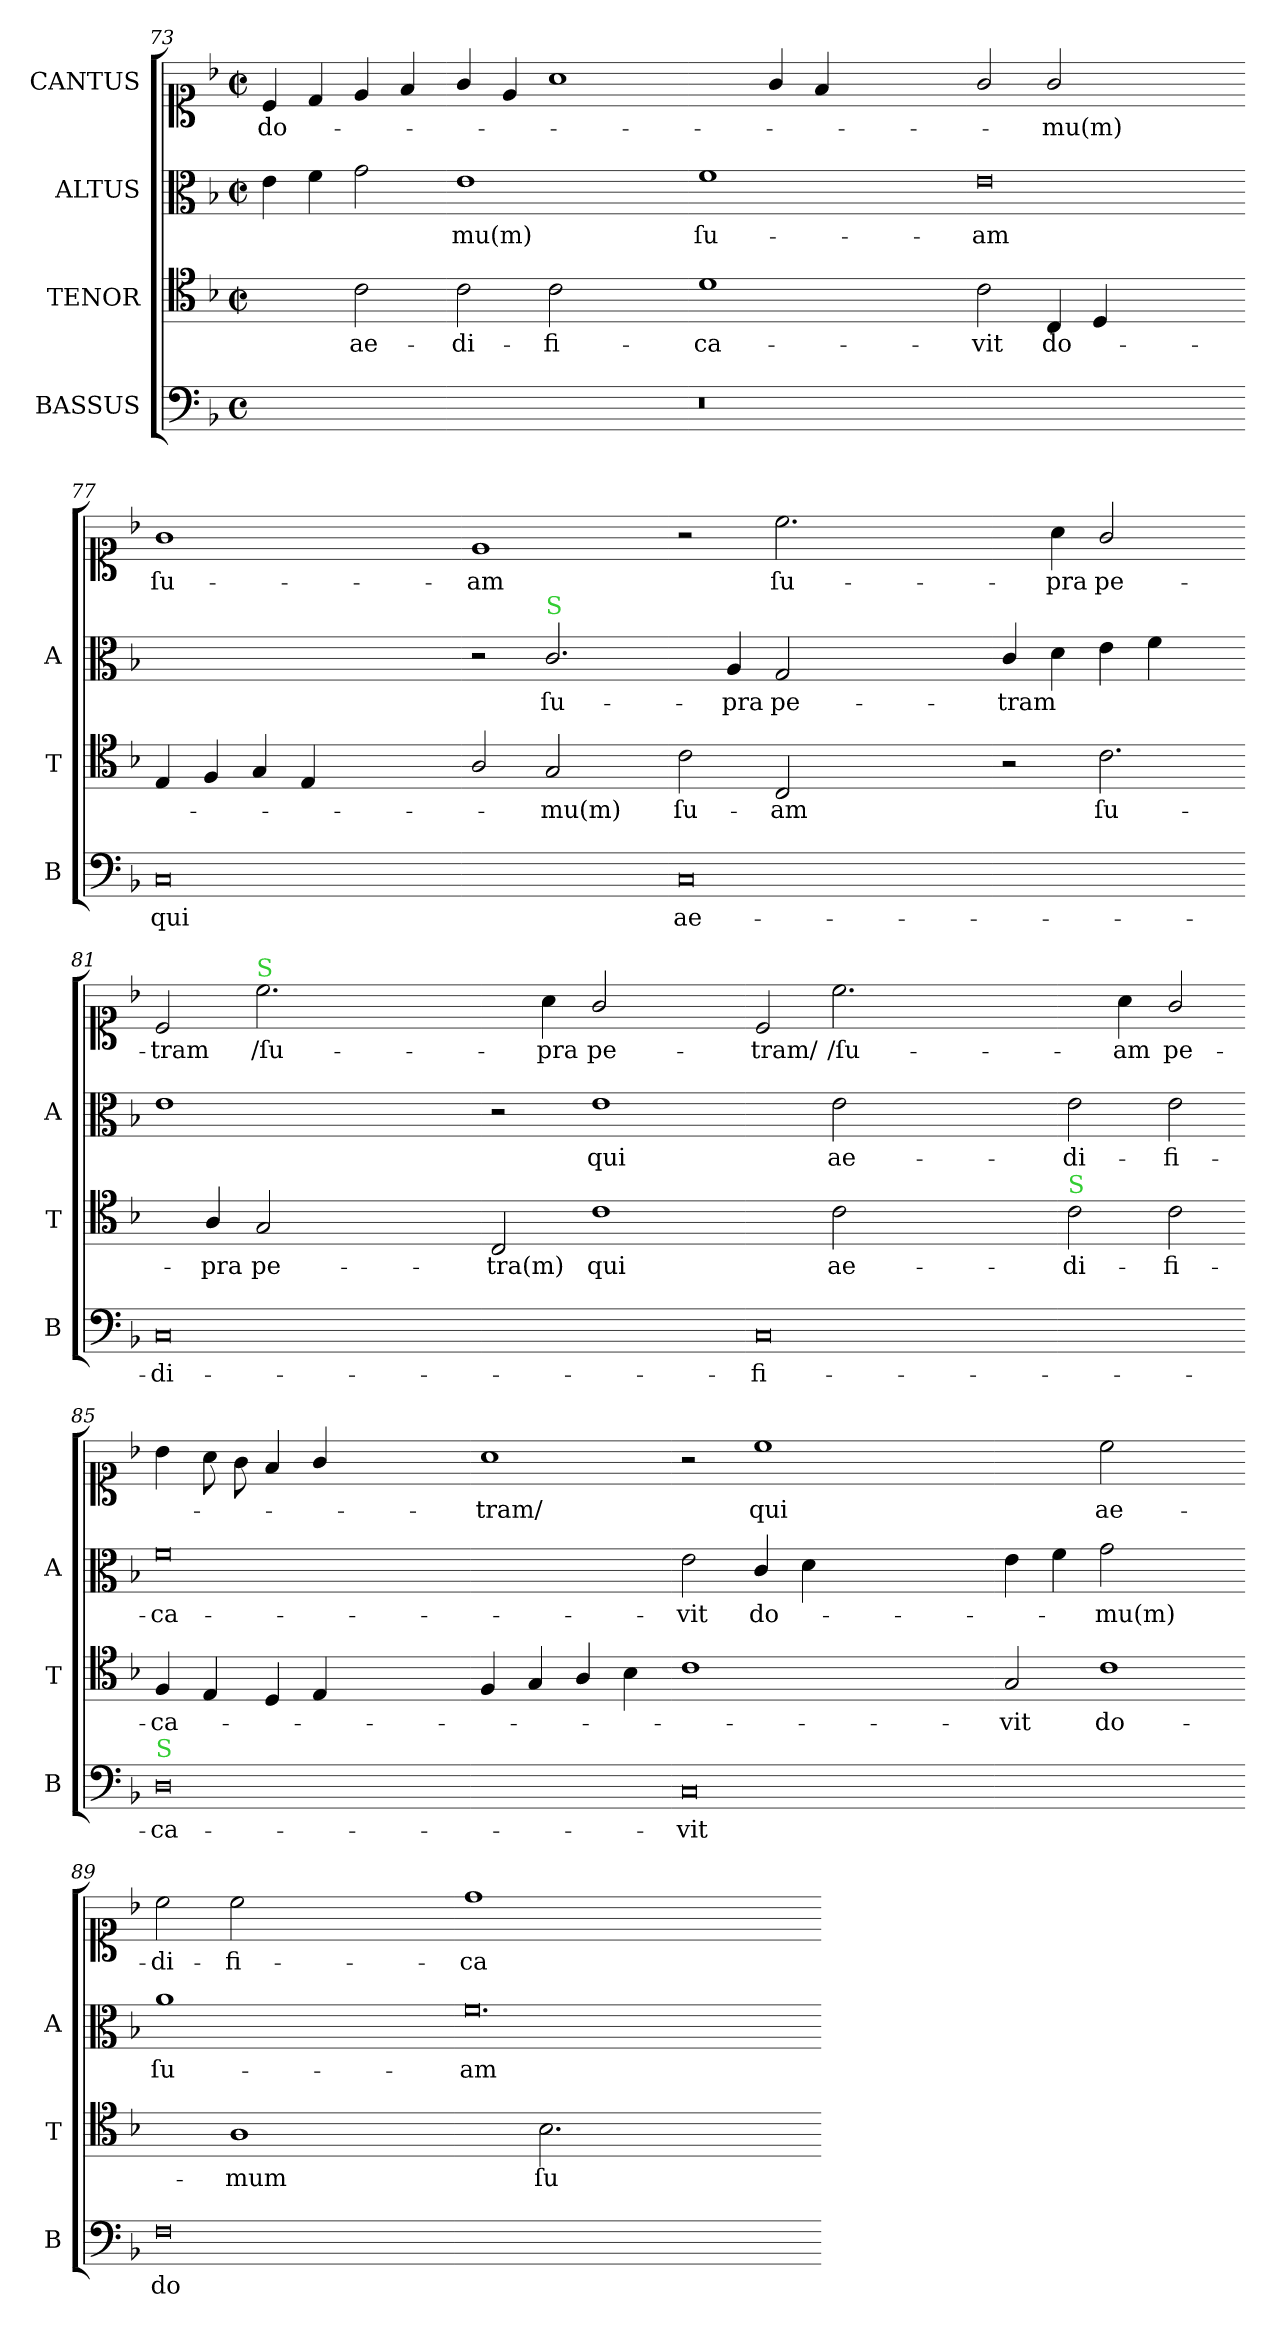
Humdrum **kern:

**kern	**text	**kern	**text	**kern	**text	**kern	**text
*part4	*part4	*part3	*part3	*part2	*part2	*part1	*part1
*staff4	*staff4	*staff3	*staff3	*staff2	*staff2	*staff1	*staff1
*I"BASSUS	*	*I"TENOR	*	*I"ALTUS	*	*I"CANTUS	*
*I'B	*	*I'T	*	*I'A	*	*	*
*clefF4	*	*clefC4	*	*clefC3	*	*clefC1	*
*k[b-]	*	*k[b-]	*	*k[b-]	*	*k[b-]	*
*F:	*	*F:	*	*F:	*	*F:	*
*M2/2	*	*M2/2	*	*M2/2	*	*M2/2	*
*met(c)	*	*met(c|)	*	*met(c|)	*	*met(c|)	*
=73	=73	=73	=73	=73	=73	=73	=73
1ryy	.	2ryy	.	4e\	.	4c/	do-
.	.	.	.	4f\	.	4d/	.
.	.	2c\	ae-	2g\	.	4e/	.
.	.	.	.	.	.	4f/	.
=74-	=74-	=74-	=74-	=74-	=74-	=74-	=74-
1.ryy	.	2c\	-di-	1e	-mu(m)	4g/	.
.	.	.	.	.	.	4e/	.
.	.	2c\	-fi-	.	.	1a\	.
.	.	2ryy	.	2ryy	.	.	.
=75-	=75-	=75-	=75-	=75-	=75-	=75-	=75-
0r	.	1d	-ca-	1f	ſu-	2ryy	.
.	.	.	.	.	.	4g/	.
.	.	.	.	.	.	4f/	.
.	.	1ryy	.	1ryy	.	1ryy	.
=76-	=76-	=76-	=76-	=76-	=76-	=76-	=76-
0ryy	.	2c\	-vit	0e	-am	2g/	.
.	.	4C/	do-	.	.	2g/	mu(m)
.	.	4D/	.	.	.	.	.
.	.	1ryy	.	.	.	1ryy	.
=77-	=77-	=77-	=77-	=77-	=77-	=77-	=77-
0C	qui	4E/	.	0ryy	.	1g	ſu-
.	.	4F/	.	.	.	.	.
.	.	4G/	.	.	.	.	.
.	.	4E/	.	.	.	.	.
.	.	1ryy	.	.	.	1ryy	.
=78-	=78-	=78-	=78-	=78-	=78-	=78-	=78-
1ryy	.	2A/	.	2r	.	1e	-am
!	!	!	!	!LO:TX:a:color=limegreen:t=S	!	!	!
.	.	2G/	-mu(m)	2.c/	ſu-	.	.
4ryy	.	4ryy	.	.	.	4ryy	.
=79-	=79-	=79-	=79-	=79-	=79-	=79-	=79-
0C	ae-	2c\	ſu-	4ryy	.	2r	.
.	.	.	.	4A/	-pra	.	.
.	.	2C/	-am	2G/	pe-	2.cc\	ſu-
.	.	1ryy	.	1ryy	.	.	.
.	.	.	.	.	.	2.ryy	.
=80-	=80-	=80-	=80-	=80-	=80-	=80-	=80-
1ryy	.	2r	.	4c/	-tram	4ryy	.
.	.	.	.	4d\	.	4a\	-pra
.	.	2.c\	ſu-	4e\	.	2g/	pe-
.	.	.	.	4f\	.	.	.
4ryy	.	.	.	4ryy	.	4ryy	.
=81-	=81-	=81-	=81-	=81-	=81-	=81-	=81-
0C	-di-	4ryy	.	1e	.	2c/	-tram
.	.	4A/	-pra	.	.	.	.
!	!	!	!	!	!	!LO:TX:a:color=limegreen:t=S	!
.	.	2G/	pe-	.	.	2.cc\	/ſu-
.	.	1ryy	.	1ryy	.	.	.
.	.	.	.	.	.	2.ryy	.
=82-	=82-	=82-	=82-	=82-	=82-	=82-	=82-
1.ryy	.	2C/	-tra(m)	2r	.	4ryy	.
.	.	.	.	.	.	4a\	-pra
.	.	1c\	qui	1e\	qui	2g/	pe-
.	.	.	.	.	.	2ryy	.
=83-	=83-	=83-	=83-	=83-	=83-	=83-	=83-
0C	fi-	2ryy	.	2ryy	.	2c/	-tram/
.	.	2c\	ae-	2e\	ae-	2.cc\	/ſu-
.	.	1ryy	.	1ryy	.	.	.
.	.	.	.	.	.	2.ryy	.
=84-	=84-	=84-	=84-	=84-	=84-	=84-	=84-
!	!	!LO:TX:a:color=limegreen:t=S	!	!	!	!	!
1ryy	.	2c\	-di-	2e\	-di-	4ryy	.
.	.	.	.	.	.	4a\	-am
.	.	2c\	-fi-	2e\	-fi-	2g/	pe-
=85-	=85-	=85-	=85-	=85-	=85-	=85-	=85-
!LO:TX:a:color=limegreen:t=S	!	!	!	!	!	!	!
0D	-ca-	4F/	-ca-	0f	-ca-	4b-\	.
.	.	4E/	.	.	.	8a\	.
.	.	.	.	.	.	8g\	.
.	.	4D/	.	.	.	4f/	.
.	.	4E/	.	.	.	4g/	.
.	.	1ryy	.	.	.	1ryy	.
=86-	=86-	=86-	=86-	=86-	=86-	=86-	=86-
1ryy	.	4F/	.	1ryy	.	1a	-tram/
.	.	4G/	.	.	.	.	.
.	.	4A/	.	.	.	.	.
.	.	4B-\	.	.	.	.	.
=87-	=87-	=87-	=87-	=87-	=87-	=87-	=87-
0C	-vit	1c	.	2e\	-vit	2r	.
.	.	.	.	4c/	do-	1cc\	qui
.	.	.	.	4d\	.	.	.
.	.	1ryy	.	1ryy	.	.	.
.	.	.	.	.	.	2ryy	.
=88-	=88-	=88-	=88-	=88-	=88-	=88-	=88-
1.ryy	.	2G/	-vit	4e\	.	2ryy	.
.	.	.	.	4f\	.	.	.
.	.	1c\	do-	2g\	-mu(m)	2cc\	ae-
.	.	.	.	2ryy	.	2ryy	.
=89-	=89-	=89-	=89-	=89-	=89-	=89-	=89-
0F	do-	2ryy	.	1a	ſu-	2cc\	-di-
.	.	1A\	-mum	.	.	2cc\	-fi-
.	.	.	.	1ryy	.	1ryy	.
.	.	2ryy	.	.	.	.	.
=90-	=90-	=90-	=90-	=90-	=90-	=90-	=90-
0.ryy	.	2ryy	.	0.f	-am	1dd	-ca-
.	.	2.B-\	ſu-	.	.	.	.
.	.	.	.	.	.	0ryy	.
.	.	1..ryy	.	.	.	.	.
=-	=-	=-	=-	=-	=-	=-	=-
*-	*-	*-	*-	*-	*-	*-	*-
